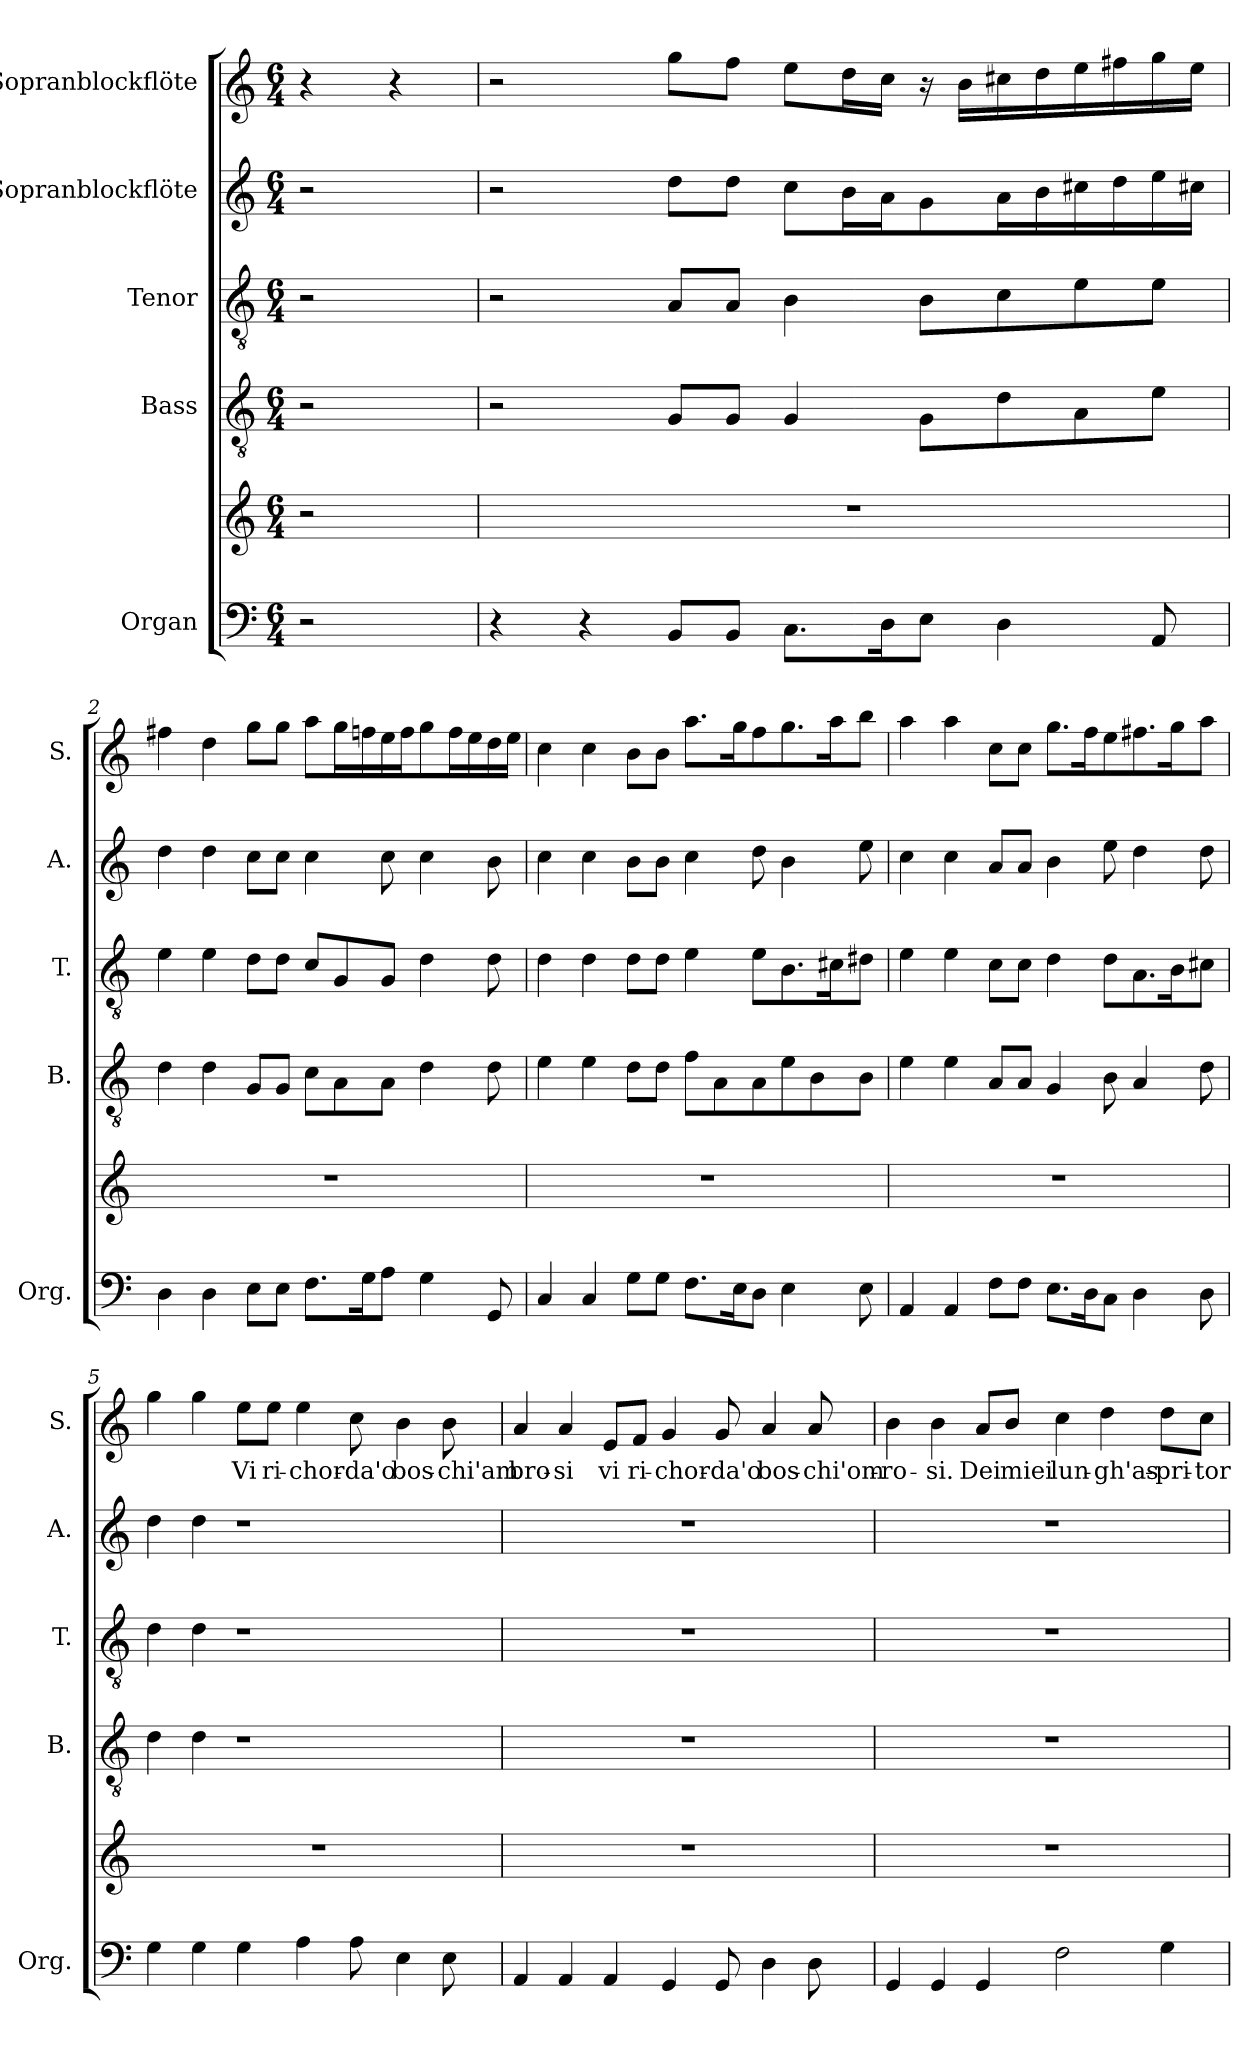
**kern	**kern	**kern	**kern	**kern	**kern	**text
*part5	*part5	*part4	*part3	*part2	*part1	*part1
*staff6	*staff5	*staff4	*staff3	*staff2	*staff1	*staff1
*I"Organ	*	*I"Bass	*I"Tenor	*I"Sopranblockflöte	*I"Sopranblockflöte	*
*I'Org.	*	*I'B.	*I'T.	*I'A.	*I'S.	*
*clefF4	*clefG2	*clefGv2	*clefGv2	*clefG2	*clefG2	*
*k[]	*k[]	*k[]	*k[]	*k[]	*k[]	*
*M6/4	*M6/4	*M6/4	*M6/4	*M6/4	*M6/4	*
=	=	=	=	=	=	=
2r	2r	2r	2r	2r	4r	.
.	.	.	.	.	4r	.
=1	=1	=1	=1	=1	=1	=1
4r	1.r	2r	2r	2r	2r	.
4r	.	.	.	.	.	.
8BB/L	.	8G/L	8A/L	8dd\L	8gg\L	.
8BB/J	.	8G/J	8A/J	8dd\J	8ff\J	.
8.C\L	.	4G/	4B\	8cc\L	8ee\L	.
.	.	.	.	16b\L	16dd\L	.
16D\K	.	.	.	16a\J	16cc\JJ	.
8E\J	.	8G\L	8B\L	8g\	16r	.
.	.	.	.	.	16b\LL	.
4D\	.	8d\	8c\	16a\L	16cc#X\	.
.	.	.	.	16b\	16dd\	.
.	.	8A\	8e\	16cc#X\	16ee\	.
.	.	.	.	16dd\	16ff#X\	.
8AA/	.	8e\J	8e\J	16ee\	16gg\	.
.	.	.	.	16cc#X\JJ	16ee\JJ	.
=2	=2	=2	=2	=2	=2	=2
4D\	1.r	4d\	4e\	4dd\	4ff#X\	.
4D\	.	4d\	4e\	4dd\	4dd\	.
8E\L	.	8G/L	8d\L	8cc\L	8gg\L	.
8E\J	.	8G/J	8d\J	8cc\J	8gg\J	.
8.F\L	.	8c\L	8c/L	4cc\	8aa\L	.
.	.	8A\	8G/	.	16gg\L	.
16G\K	.	.	.	.	16ffn\	.
8A\J	.	8A\J	8G/J	8cc\	16ee\	.
.	.	.	.	.	16ff\J	.
4G\	.	4d\	4d\	4cc\	8gg\	.
.	.	.	.	.	16ff\L	.
.	.	.	.	.	16ee\	.
8GG/	.	8d\	8d\	8b\	16dd\	.
.	.	.	.	.	16ee\JJ	.
!!LO:LB:g=z
=3	=3	=3	=3	=3	=3	=3
4C/	1.r	4e\	4d\	4cc\	4cc\	.
4C/	.	4e\	4d\	4cc\	4cc\	.
8G\L	.	8d\L	8d\L	8b\L	8b\L	.
8G\J	.	8d\J	8d\J	8b\J	8b\J	.
8.F\L	.	8f\L	4e\	4cc\	8.aa\L	.
.	.	8A\	.	.	.	.
16E\K	.	.	.	.	16gg\K	.
8D\J	.	8A\	8e\L	8dd\	8ff\	.
4E\	.	8e\	8.B\	4b\	8.gg\	.
.	.	8B\	.	.	.	.
.	.	.	16c#X\K	.	16aa\K	.
8E\	.	8B\J	8d#X\J	8ee\	8bb\J	.
=4	=4	=4	=4	=4	=4	=4
4AA/	1.r	4e\	4e\	4cc\	4aa\	.
4AA/	.	4e\	4e\	4cc\	4aa\	.
8F\L	.	8A/L	8c\L	8a/L	8cc\L	.
8F\J	.	8A/J	8c\J	8a/J	8cc\J	.
8.E\L	.	4G/	4d\	4b\	8.gg\L	.
16D\K	.	.	.	.	16ff\K	.
8C\J	.	8B\	8d\L	8ee\	8ee\	.
4D\	.	4A/	8.A\	4dd\	8.ff#X\	.
.	.	.	16B\K	.	16gg\K	.
8D\	.	8d\	8c#X\J	8dd\	8aa\J	.
=5	=5	=5	=5	=5	=5	=5
4G\	1.r	4d\	4d\	4dd\	4gg\	.
4G\	.	4d\	4d\	4dd\	4gg\	.
!	!	!	!	!	!	!LO:LY:b
4G\	.	1r	1r	1r	8ee\L	Vi
!	!	!	!	!	!	!LO:LY:b
.	.	.	.	.	8ee\J	ri-
!	!	!	!	!	!	!LO:LY:b
4A\	.	.	.	.	4ee\	-chor-
!	!	!	!	!	!	!LO:LY:b
8A\	.	.	.	.	8cc\	-da'o
!	!	!	!	!	!	!LO:LY:b
4E\	.	.	.	.	4b\	bos-
!	!	!	!	!	!	!LO:LY:b
8E\	.	.	.	.	8b\	-chi'am
!!LO:PB:g=z
=6	=6	=6	=6	=6	=6	=6
!	!	!	!	!	!	!LO:LY:b
4AA/	1.r	1.r	1.r	1.r	4a/	bro-
!	!	!	!	!	!	!LO:LY:b
4AA/	.	.	.	.	4a/	-si
!	!	!	!	!	!	!LO:LY:b
4AA/	.	.	.	.	8e/L	vi
!	!	!	!	!	!	!LO:LY:b
.	.	.	.	.	8f/J	ri-
!	!	!	!	!	!	!LO:LY:b
4GG/	.	.	.	.	4g/	-chor-
!	!	!	!	!	!	!LO:LY:b
8GG/	.	.	.	.	8g/	-da'o
!	!	!	!	!	!	!LO:LY:b
4D\	.	.	.	.	4a/	bos-
!	!	!	!	!	!	!LO:LY:b
8D\	.	.	.	.	8a/	-chi'om-
=7	=7	=7	=7	=7	=7	=7
!	!	!	!	!	!	!LO:LY:b
4GG/	1.r	1.r	1.r	1.r	4b\	-ro-
!	!	!	!	!	!	!LO:LY:b
4GG/	.	.	.	.	4b\	-si.
!	!	!	!	!	!	!LO:LY:b
4GG/	.	.	.	.	8a/L	Dei
!	!	!	!	!	!	!LO:LY:b
.	.	.	.	.	8b/J	miei
!	!	!	!	!	!	!LO:LY:b
2F\	.	.	.	.	4cc\	lun-
!	!	!	!	!	!	!LO:LY:b
.	.	.	.	.	4dd\	-gh'as-
!	!	!	!	!	!	!LO:LY:b
4G\	.	.	.	.	8dd\L	-pri-
!	!	!	!	!	!	!LO:LY:b
.	.	.	.	.	8cc\J	-tor-
=	=	=	=	=	=	=
*-	*-	*-	*-	*-	*-	*-
